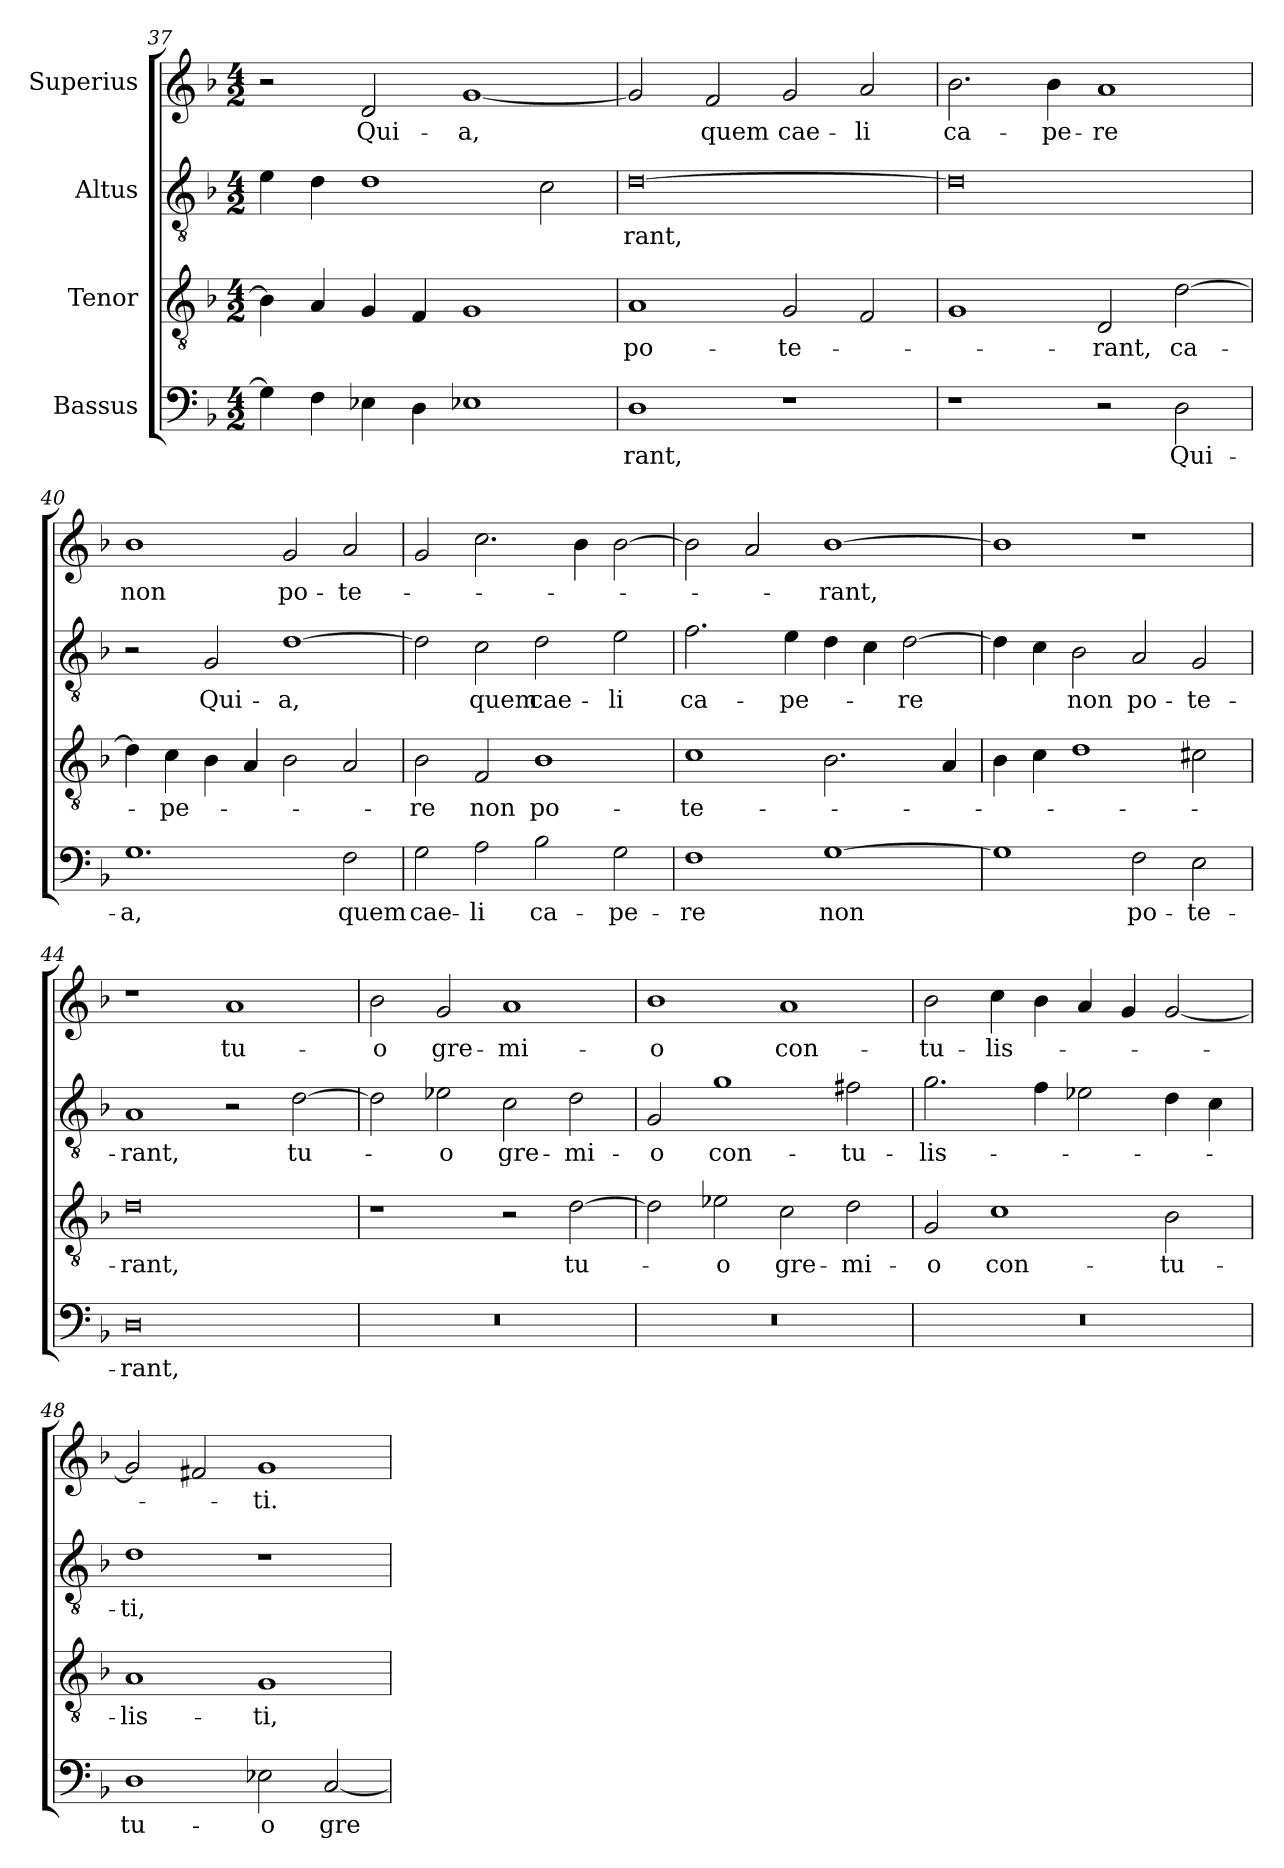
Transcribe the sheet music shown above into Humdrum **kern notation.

**kern	**text	**kern	**text	**kern	**text	**kern	**text
*part4	*part4	*part3	*part3	*part2	*part2	*part1	*part1
*staff4	*staff4	*staff3	*staff3	*staff2	*staff2	*staff1	*staff1
*I"Bassus	*	*I"Tenor	*	*I"Altus	*	*I"Superius	*
*clefF4	*	*clefGv2	*	*clefGv2	*	*clefG2	*
*k[b-]	*	*k[b-]	*	*k[b-]	*	*k[b-]	*
*M4/2	*	*M4/2	*	*M4/2	*	*M4/2	*
=37	=37	=37	=37	=37	=37	=37	=37
4G\]	.	4B-\]	.	4e\	.	2r	.
4F\	.	4A/	.	4d\	.	.	.
4E-X\	.	4G/	.	1d\	.	2d/	Qui-
4D\	.	4F/	.	.	.	.	.
1E-X\	.	1G/	.	.	.	[1g/	-a,
.	.	.	.	2c\	.	.	.
=38	=38	=38	=38	=38	=38	=38	=38
1D\	-rant,	1A/	po-	[0d\	-rant,	2g/]	.
.	.	.	.	.	.	2f/	quem
1r	.	2G/	-te-	.	.	2g/	cae-
.	.	2F/	.	.	.	2a/	-li
=39	=39	=39	=39	=39	=39	=39	=39
1r	.	1G/	.	0d\]	.	2.b-\	ca-
.	.	.	.	.	.	4b-\	-pe-
2r	.	2D/	-rant,	.	.	1a/	-re
2D\	Qui-	[2d\	ca-	.	.	.	.
=40	=40	=40	=40	=40	=40	=40	=40
1.G\	-a,	4d\]	.	2r	.	1b-\	non
.	.	4c\	-pe-	.	.	.	.
.	.	4B-\	.	2G/	Qui-	.	.
.	.	4A/	.	.	.	.	.
.	.	2B-\	.	[1d\	-a,	2g/	po-
2F\	quem	2A/	.	.	.	2a/	-te-
=41	=41	=41	=41	=41	=41	=41	=41
2G\	cae-	2B-\	-re	2d\]	.	2g/	.
2A\	-li	2F/	non	2c\	quem	2.cc\	.
2B-\	ca-	1B-\	po-	2d\	cae-	.	.
.	.	.	.	.	.	4b-\	.
2G\	-pe-	.	.	2e\	-li	[2b-\	.
=42	=42	=42	=42	=42	=42	=42	=42
1F\	-re	1c\	-te-	2.f\	ca-	2b-\]	.
.	.	.	.	.	.	2a/	.
.	.	.	.	4e\	-pe-	.	.
[1G\	non	2.B-\	.	4d\	.	[1b-\	-rant,
.	.	.	.	4c\	.	.	.
.	.	.	.	[2d\	-re	.	.
.	.	4A/	.	.	.	.	.
=43	=43	=43	=43	=43	=43	=43	=43
1G\]	.	4B-\	.	4d\]	.	1b-\]	.
.	.	4c\	.	4c\	.	.	.
.	.	1d\	.	2B-\	non	.	.
2F\	po-	.	.	2A/	po-	1r	.
2E\	-te-	2c#X\	.	2G/	-te-	.	.
=44	=44	=44	=44	=44	=44	=44	=44
0D\	-rant,	0d\	-rant,	1A/	-rant,	1r	.
.	.	.	.	2r	.	1a/	tu-
.	.	.	.	[2d\	tu-	.	.
=45	=45	=45	=45	=45	=45	=45	=45
0r	.	1r	.	2d\]	.	2b-\	-o
.	.	.	.	2e-X\	-o	2g/	gre-
.	.	2r	.	2c\	gre-	1a/	-mi-
.	.	[2d\	tu-	2d\	-mi-	.	.
=46	=46	=46	=46	=46	=46	=46	=46
0r	.	2d\]	.	2G/	-o	1b-\	-o
.	.	2e-X\	-o	1g\	con-	.	.
.	.	2c\	gre-	.	.	1a/	con-
.	.	2d\	-mi-	2f#X\	-tu-	.	.
=47	=47	=47	=47	=47	=47	=47	=47
0r	.	2G/	-o	2.g\	-lis-	2b-\	-tu-
.	.	1c\	con-	.	.	4cc\	-lis-
.	.	.	.	4f\	.	4b-\	.
.	.	.	.	2e-X\	.	4a/	.
.	.	.	.	.	.	4g/	.
.	.	2B-\	-tu-	4d\	.	[2g/	.
.	.	.	.	4c\	.	.	.
=48	=48	=48	=48	=48	=48	=48	=48
1D\	tu-	1A/	-lis-	1d\	-ti,	2g/]	.
.	.	.	.	.	.	2f#X/	.
2E-X\	-o	1G/	-ti,	1r	.	1g/	-ti.
[2C/	gre-	.	.	.	.	.	.
=	=	=	=	=	=	=	=
*-	*-	*-	*-	*-	*-	*-	*-
